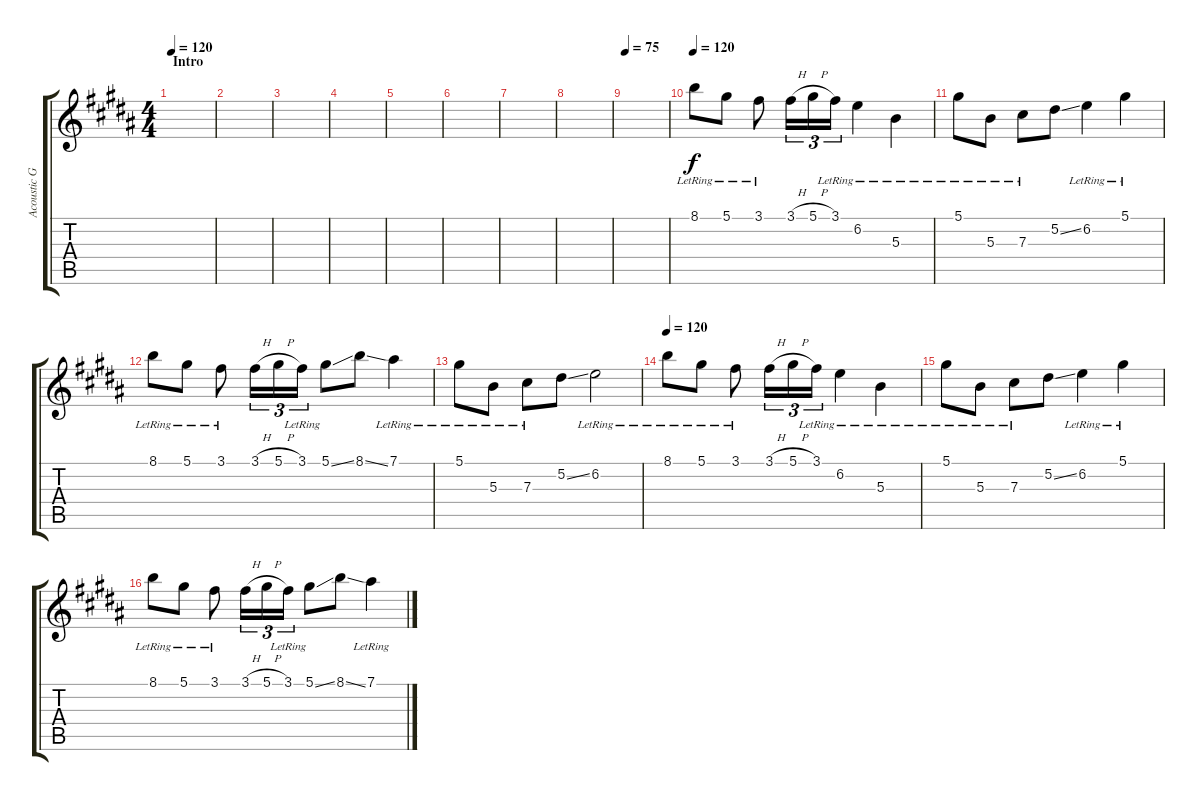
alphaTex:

\track ("Acoustic Guitar II" "Acoustic G") {instrument acousticguitarsteel}
\staff {score tabs}
\tuning (Eb4 Bb3 Gb3 Db3 Ab2 Eb2) {hide}
\ts (4 4)
\section ("" "Intro")
\tempo 120
\clef g2
\ks b
|
|
|
|
|
|
|
|
\tempo 75
|
\tempo 120
8.1{lr}.8 5.1{lr}.8 3.1{lr}.8 3.1{h}.16{tu (3 2)} 5.1{h}.16{tu (3 2)} 3.1{lr}.16{tu (3 2)} 6.2{lr}.4 5.3{lr}.4 |
5.1{lr}.8 5.3{lr}.8 7.3{lr}.8 5.2{ss}.8 6.2{lr}.4 5.1{lr}.4 |
8.1{lr}.8 5.1{lr}.8 3.1{lr}.8 3.1{h}.16{tu (3 2)} 5.1{h}.16{tu (3 2)} 3.1{lr}.16{tu (3 2)} 5.1{ss}.8 8.1{ss}.8 7.1{lr}.4 |
5.1{lr}.8 5.3{lr}.8 7.3{lr}.8 5.2{ss}.8 6.2{lr}.2 |
\tempo 120
8.1{lr}.8 5.1{lr}.8 3.1{lr}.8 3.1{h}.16{tu (3 2)} 5.1{h}.16{tu (3 2)} 3.1{lr}.16{tu (3 2)} 6.2{lr}.4 5.3{lr}.4 |
5.1{lr}.8 5.3{lr}.8 7.3{lr}.8 5.2{ss}.8 6.2{lr}.4 5.1{lr}.4 |
8.1{lr}.8 5.1{lr}.8 3.1{lr}.8 3.1{h}.16{tu (3 2)} 5.1{h}.16{tu (3 2)} 3.1{lr}.16{tu (3 2)} 5.1{ss}.8 8.1{ss}.8 7.1{lr}.4
